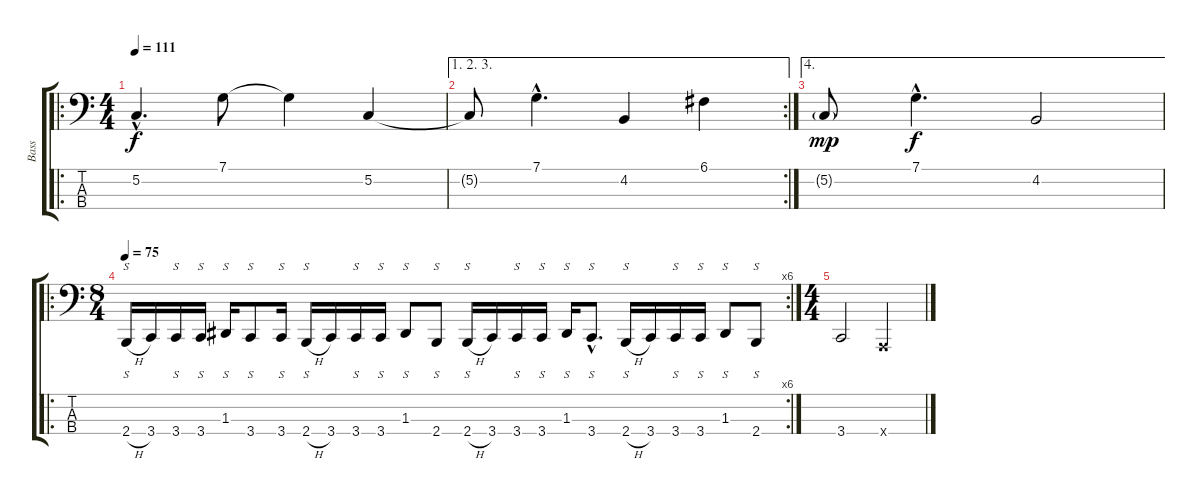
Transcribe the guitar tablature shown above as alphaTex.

\track ("Bass" "Bass") {instrument slapbass1}
\staff {score tabs}
\tuning (C2 G1 D1 A0) {hide}
\ro
\ts (4 4)
\tempo 111
\clef f4
\ks c
5.2{hac}.4{d dy f} 7.1.8 7.1{t}.4 5.2.4 |
\ae (1 2 3)
\rc 2
5.2{t}.8 7.1{hac}.4{d} 4.2.4 6.1.4 |
\ae 4
5.2{g}.8{dy mp} 7.1{hac}.4{d dy f} 4.2.2 |
\ro
\rc 6
\ts (8 4)
\tempo 75
2.4{h}.16{s} 3.4.16 3.4.16{s} 3.4.16{s} 1.3.16{s} 3.4.8{s} 3.4.16{s} 2.4{h}.16{s} 3.4.16 3.4.16{s} 3.4.16{s} 1.3.8{s} 2.4.8{s} 2.4{h}.16{s} 3.4.16 3.4.16{s} 3.4.16{s} 1.3.16{s} 3.4{hac}.8{s d} 2.4{h}.16{s} 3.4.16 3.4.16{s} 3.4.16{s} 1.3.8{s} 2.4.8{s} |
\ts (4 4)
3.4.2 0.4{x}.2
